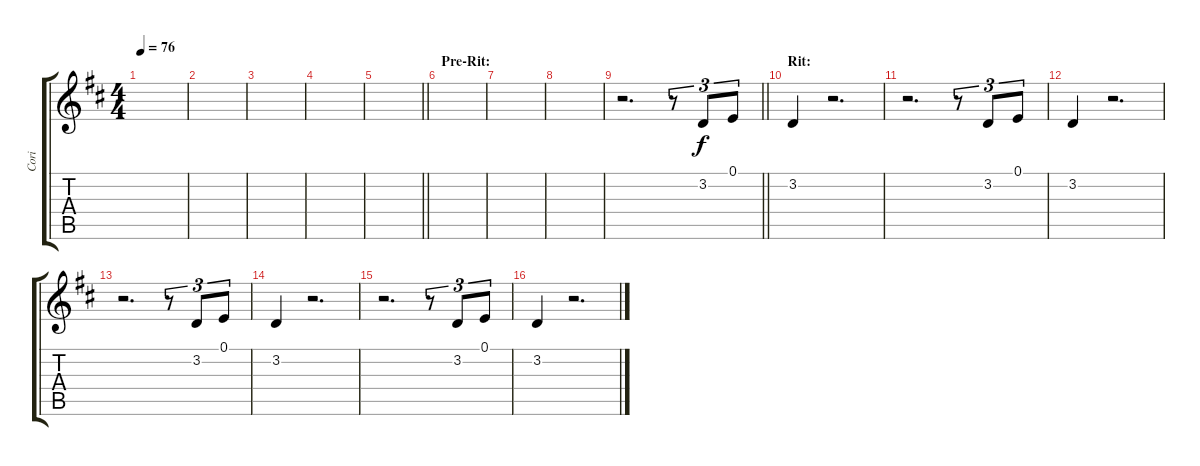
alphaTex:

\track ("Cori" "Cori") {instrument clarinet}
\staff {score tabs}
\tuning (E4 B3 G3 D3 A2 E2) {hide}
\ts (4 4)
\tempo 76
\clef g2
\ks d
|
|
|
|
\barLineRight lightlight
|
\section ("" "Pre-Rit:")
|
|
|
\barLineRight lightlight
r.2{d} r.8{tu (3 2)} 3.2.8{tu (3 2)} 0.1.8{tu (3 2)} |
\section ("" "Rit:")
3.2.4 r.2{d} |
r.2{d} r.8{tu (3 2)} 3.2.8{tu (3 2)} 0.1.8{tu (3 2)} |
3.2.4 r.2{d} |
r.2{d} r.8{tu (3 2)} 3.2.8{tu (3 2)} 0.1.8{tu (3 2)} |
3.2.4 r.2{d} |
r.2{d} r.8{tu (3 2)} 3.2.8{tu (3 2)} 0.1.8{tu (3 2)} |
3.2.4 r.2{d}
